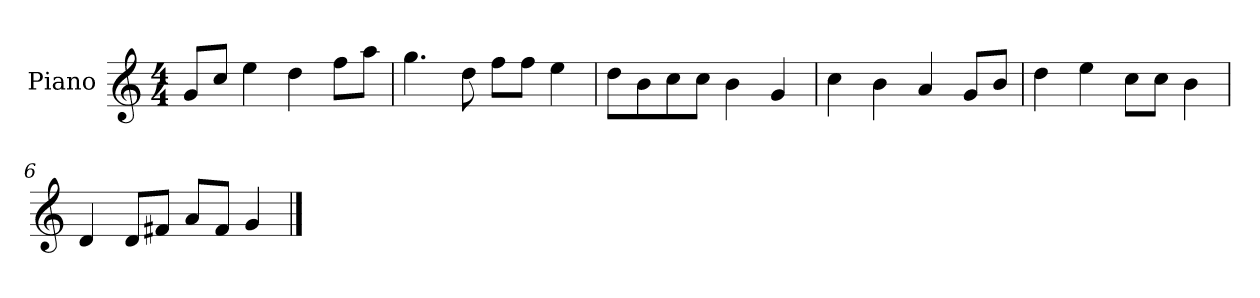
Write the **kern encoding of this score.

**kern
*part1
*staff1
*I"Piano
*I'P-no
*clefG2
*k[]
*M4/4
*MM90
=1
8g/L
8cc/J
4ee\
4dd\
8ff\L
8aa\J
=2
4.gg\
8dd\
8ff\L
8ff\J
4ee\
=3
8dd\L
8b\
8cc\
8cc\J
4b\
4g/
=4
4cc\
4b\
4a/
8g/L
8b/J
=5
4dd\
4ee\
8cc\L
8cc\J
4b\
=6
4d/
8d/L
8f#X/J
8a/L
8f#/J
4g/
==
*-
